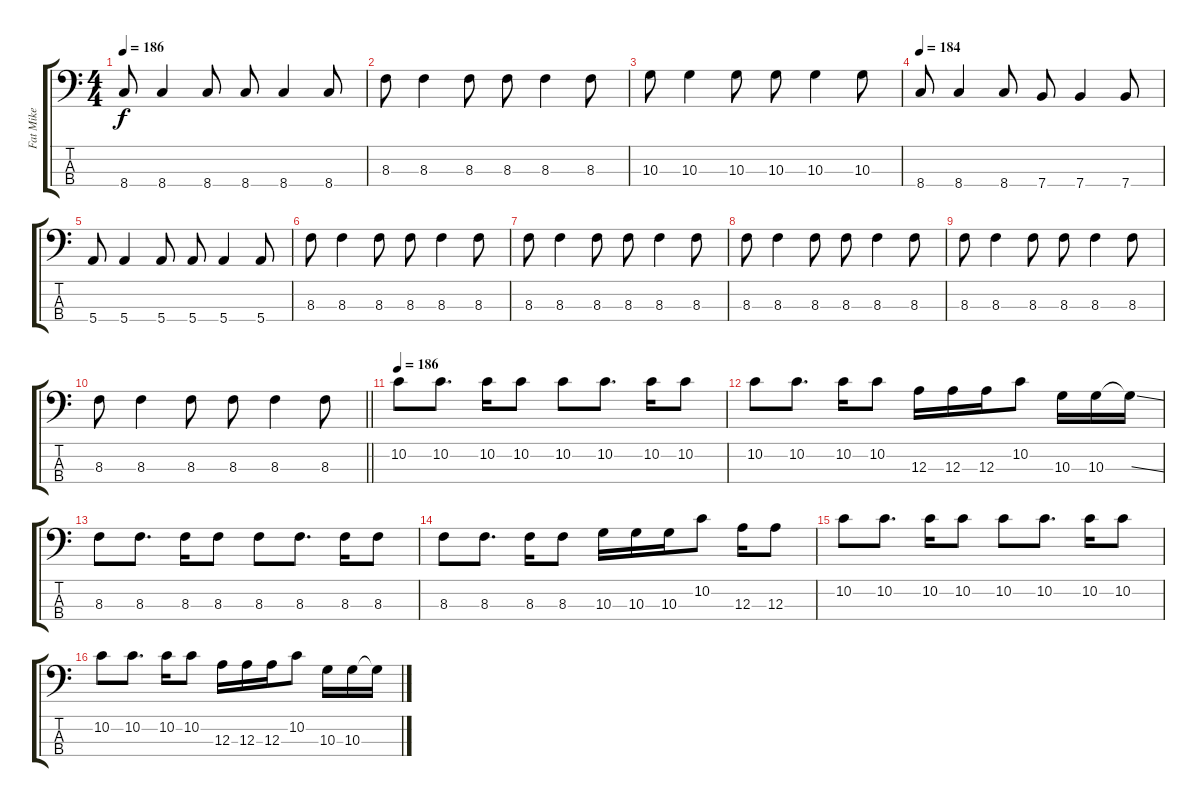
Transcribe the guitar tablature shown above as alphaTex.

\track ("Fat Mike" "Fat Mike") {instrument electricbasspick}
\staff {score tabs}
\tuning (G2 D2 A1 E1) {hide}
\ts (4 4)
\tempo 186
\clef f4
\ks c
8.4.8{dy f} 8.4.4 8.4.8 8.4.8 8.4.4 8.4.8 |
8.3.8 8.3.4 8.3.8 8.3.8 8.3.4 8.3.8 |
10.3.8 10.3.4 10.3.8 10.3.8 10.3.4 10.3.8 |
\tempo 184
8.4.8 8.4.4 8.4.8 7.4.8 7.4.4 7.4.8 |
5.4.8 5.4.4 5.4.8 5.4.8 5.4.4 5.4.8 |
8.3.8 8.3.4 8.3.8 8.3.8 8.3.4 8.3.8 |
8.3.8 8.3.4 8.3.8 8.3.8 8.3.4 8.3.8 |
8.3.8 8.3.4 8.3.8 8.3.8 8.3.4 8.3.8 |
8.3.8 8.3.4 8.3.8 8.3.8 8.3.4 8.3.8 |
\barLineRight lightlight
8.3.8 8.3.4 8.3.8 8.3.8 8.3.4 8.3.8 |
\section ("" "")
\tempo 186
10.2.8 10.2.8{d} 10.2.16 10.2.8 10.2.8 10.2.8{d} 10.2.16 10.2.8 |
10.2.8 10.2.8{d} 10.2.16 10.2.8 12.3.16 12.3.16 12.3.16 10.2.8 10.3.16 10.3.16 10.3{ss t}.16 |
8.3.8 8.3.8{d} 8.3.16 8.3.8 8.3.8 8.3.8{d} 8.3.16 8.3.8 |
8.3.8 8.3.8{d} 8.3.16 8.3.8 10.3.16 10.3.16 10.3.16 10.2.8 12.3.16 12.3.8 |
10.2.8 10.2.8{d} 10.2.16 10.2.8 10.2.8 10.2.8{d} 10.2.16 10.2.8 |
10.2.8 10.2.8{d} 10.2.16 10.2.8 12.3.16 12.3.16 12.3.16 10.2.8 10.3.16 10.3.16 10.3{ss t}.16
